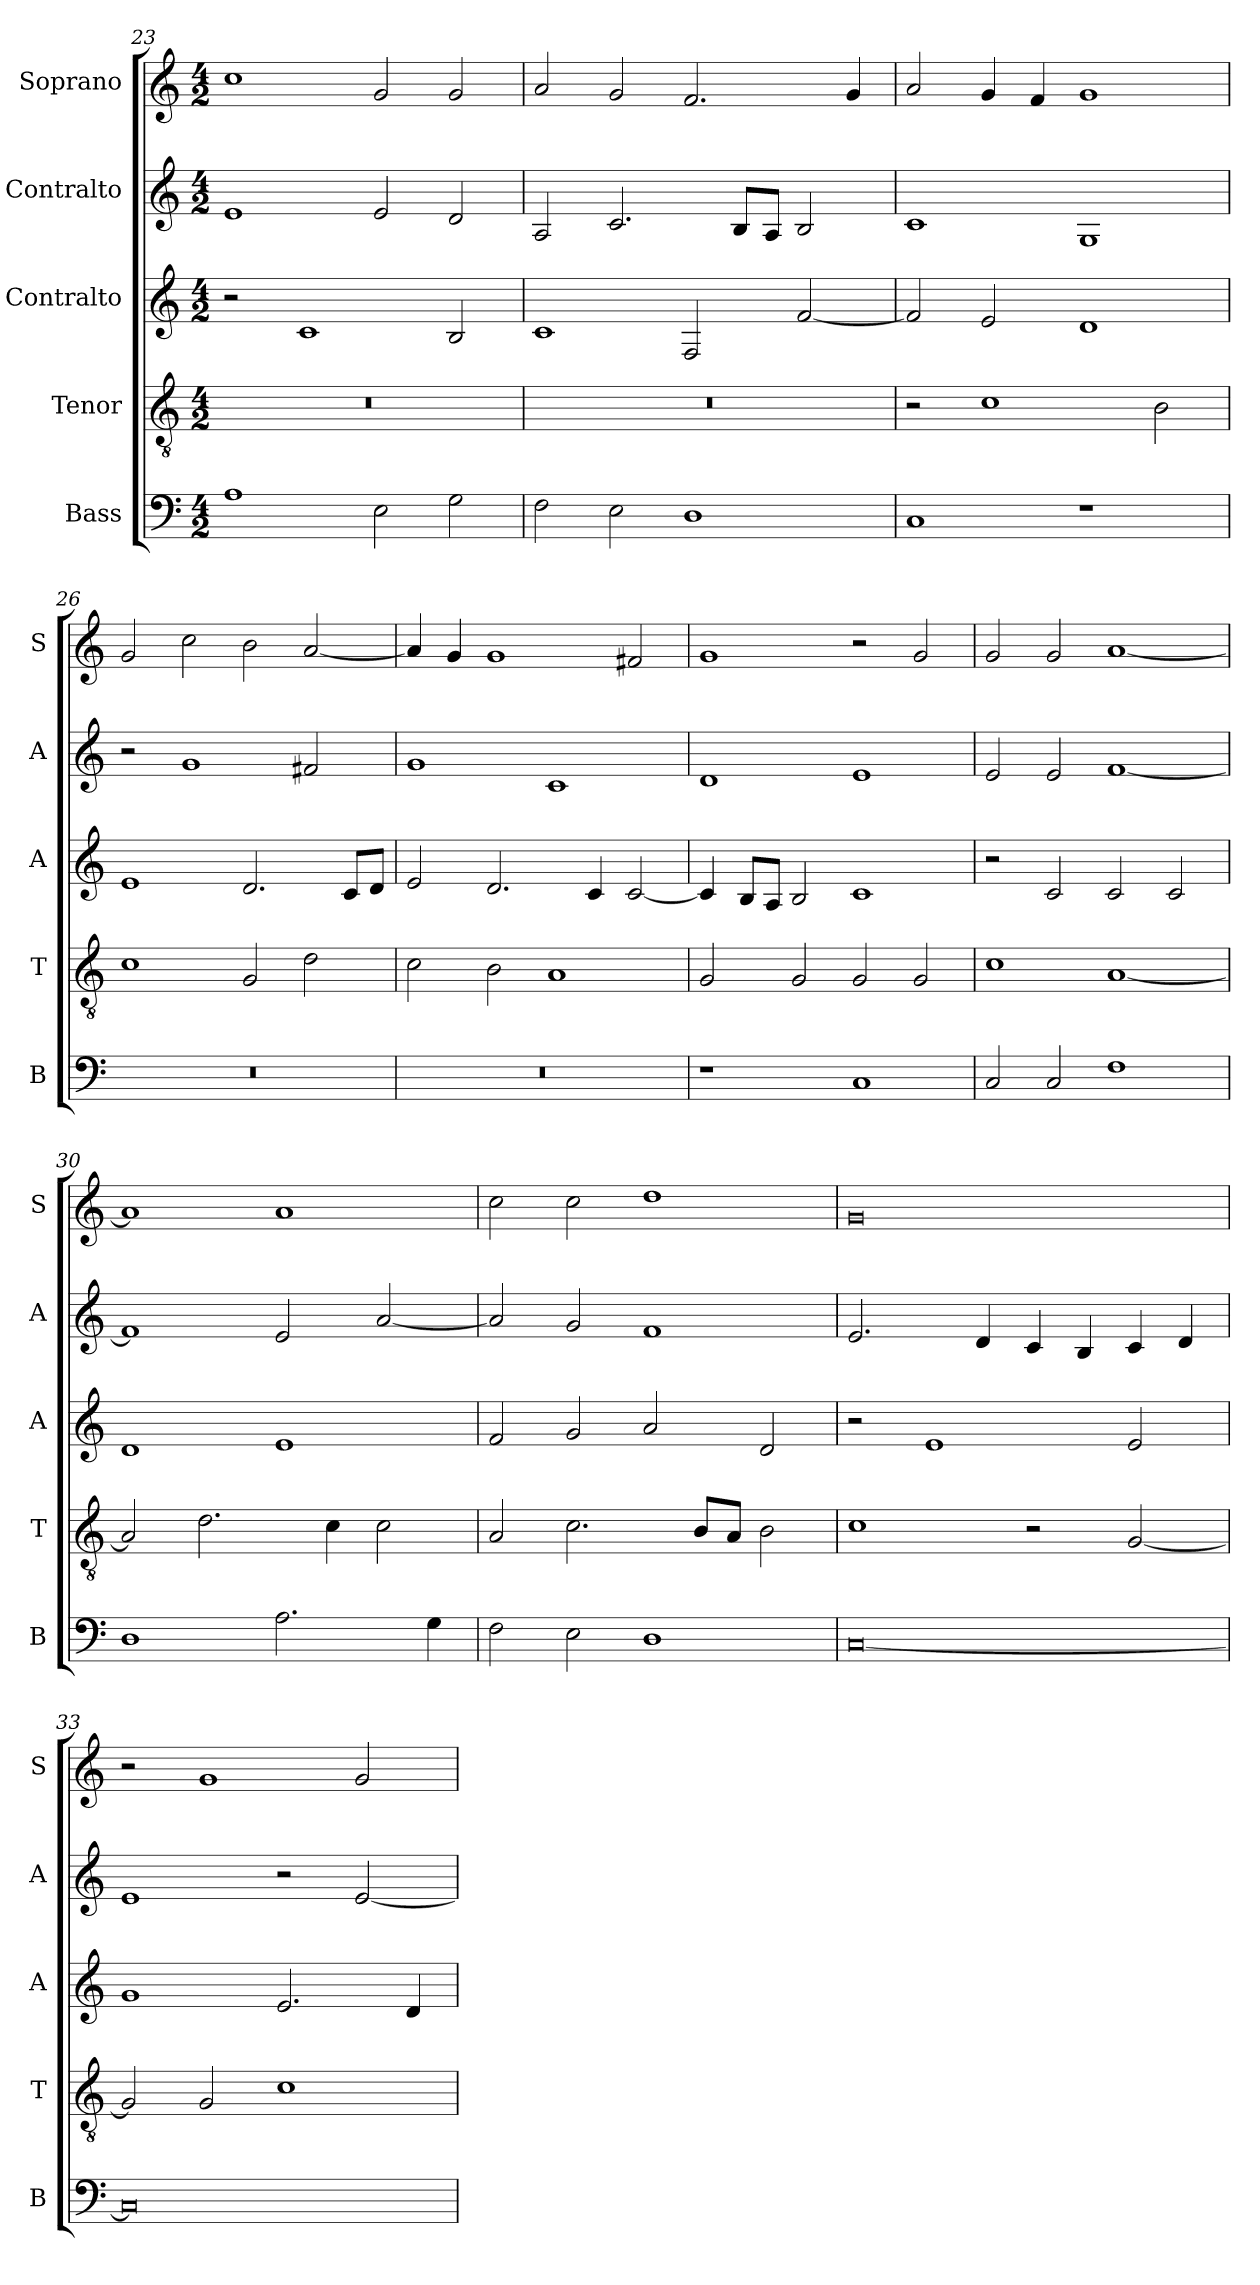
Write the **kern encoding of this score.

**kern	**kern	**kern	**kern	**kern
*part5	*part4	*part3	*part2	*part1
*staff5	*staff4	*staff3	*staff2	*staff1
*I"Bass	*I"Tenor	*I"Contralto	*I"Contralto	*I"Soprano
*I'B	*I'T	*I'A	*I'A	*I'S
*clefF4	*clefGv2	*clefG2	*clefG2	*clefG2
*k[]	*k[]	*k[]	*k[]	*k[]
*E:phr	*E:phr	*E:phr	*E:phr	*E:phr
*M4/2	*M4/2	*M4/2	*M4/2	*M4/2
=23	=23	=23	=23	=23
1A	0r	2r	1e	1cc
.	.	1c	.	.
2E	.	.	2e	2g
2G	.	2B	2d	2g
=24	=24	=24	=24	=24
2F	0r	1c	2A	2a
2E	.	.	2.c	2g
1D	.	2F	.	2.f
.	.	.	8B/L	.
.	.	.	8A/J	.
.	.	[2f	2B	.
.	.	.	.	4g
=25	=25	=25	=25	=25
1C	2r	2f]	1c	2a
.	1c	2e	.	4g
.	.	.	.	4f
1r	.	1d	1G	1g
.	2B	.	.	.
=26	=26	=26	=26	=26
0r	1c	1e	2r	2g
.	.	.	1g	2cc
.	2G	2.d	.	2b
.	2d	.	2f#X	[2a
.	.	8c/L	.	.
.	.	8d/J	.	.
=27	=27	=27	=27	=27
0r	2c	2e	1g	4a]
.	.	.	.	4g
.	2B	2.d	.	1g
.	1A	.	1c	.
.	.	4c	.	.
.	.	[2c	.	2f#X
=28	=28	=28	=28	=28
1r	2G	4c]	1d	1g
.	.	8B/L	.	.
.	.	8A/J	.	.
.	2G	2B	.	.
1C	2G	1c	1e	2r
.	2G	.	.	2g
=29	=29	=29	=29	=29
2C	1c	2r	2e	2g
2C	.	2c	2e	2g
1F	[1A	2c	[1f	[1a
.	.	2c	.	.
=30	=30	=30	=30	=30
1D	2A]	1d	1f]	1a]
.	2.d	.	.	.
2.A	.	1e	2e	1a
.	4c	.	.	.
.	2c	.	[2a	.
4G	.	.	.	.
=31	=31	=31	=31	=31
2F	2A	2f	2a]	2cc
2E	2.c	2g	2g	2cc
1D	.	2a	1f	1dd
.	8B/L	.	.	.
.	8A/J	.	.	.
.	2B	2d	.	.
=32	=32	=32	=32	=32
[0C	1c	2r	2.e	0g
.	.	1e	.	.
.	.	.	4d	.
.	2r	.	4c	.
.	.	.	4B	.
.	[2G	2e	4c	.
.	.	.	4d	.
=33	=33	=33	=33	=33
0C]	2G]	1g	1e	2r
.	2G	.	.	1g
.	1c	2.e	2r	.
.	.	.	[2e	2g
.	.	4d	.	.
=	=	=	=	=
*-	*-	*-	*-	*-
